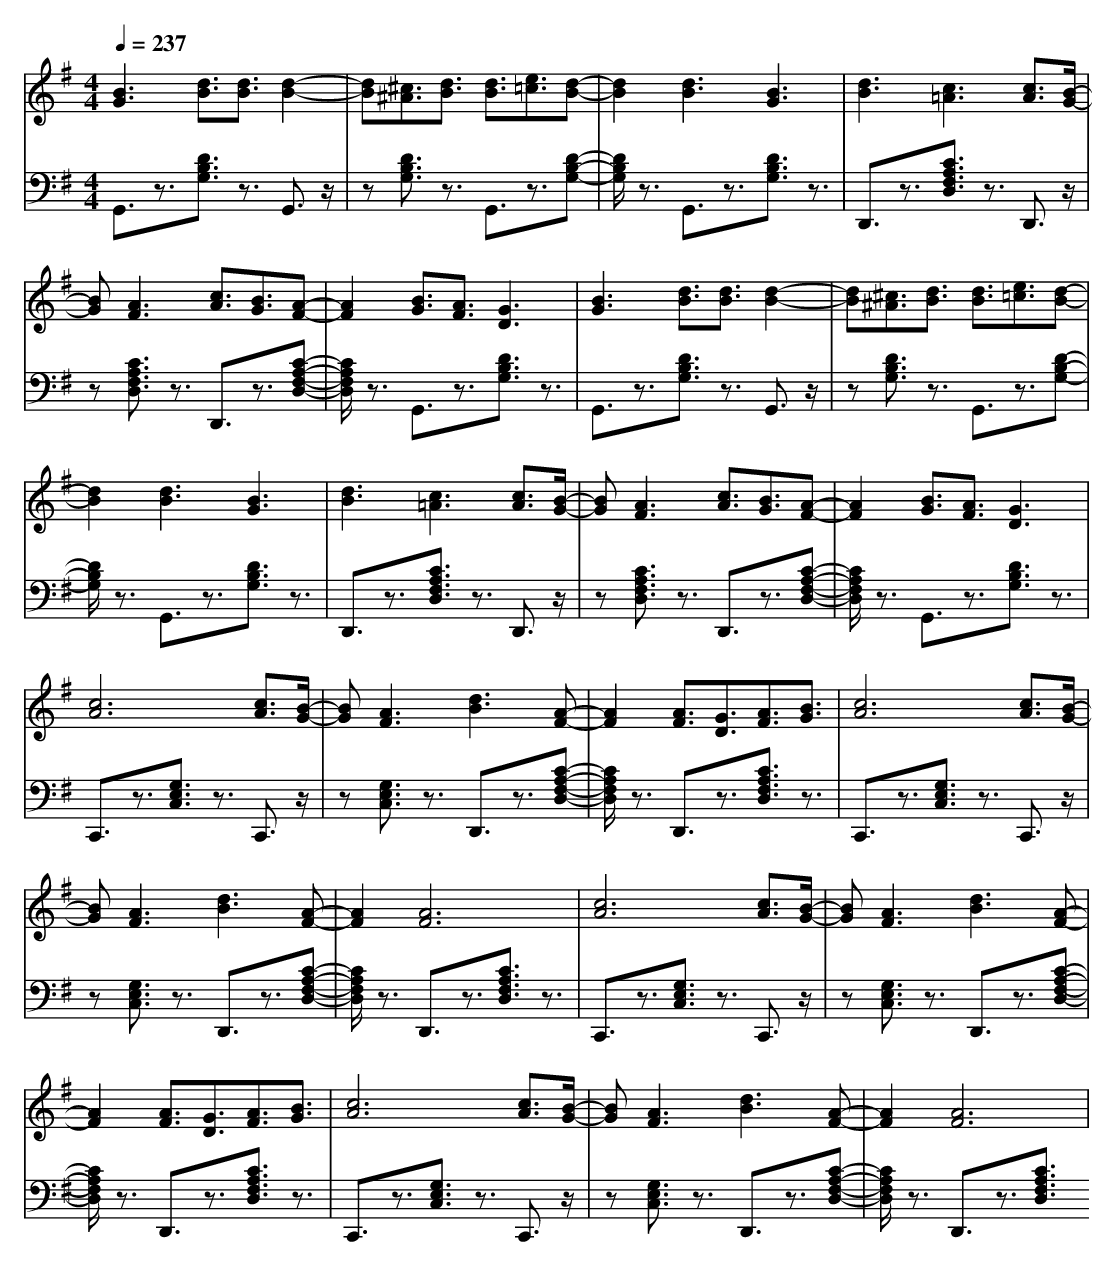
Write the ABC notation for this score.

X:1
T:
M: 4/4
L: 1/8
Q:1/4=237
K:G % 1 sharps
V:1
[B3G3][d3/2B3/2][d3/2B3/2] [d2-B2-]|[dB][^c3/2^A3/2][d3/2B3/2] [d3/2B3/2][e3/2=c3/2][d-B-]|[d2B2] [d3B3][B3G3]|[d3B3][c3=A3] [c3/2A3/2][B/2-G/2-]|
[BG][A3F3] [c3/2A3/2][B3/2G3/2][A-F-]|[A2F2] [B3/2G3/2][A3/2F3/2][G3D3]|[B3G3][d3/2B3/2][d3/2B3/2] [d2-B2-]|[dB][^c3/2^A3/2][d3/2B3/2] [d3/2B3/2][e3/2=c3/2][d-B-]|
[d2B2] [d3B3][B3G3]|[d3B3][c3=A3] [c3/2A3/2][B/2-G/2-]|[BG][A3F3] [c3/2A3/2][B3/2G3/2][A-F-]|[A2F2] [B3/2G3/2][A3/2F3/2][G3D3]|
[c6A6] [c3/2A3/2][B/2-G/2-]|[BG][A3F3] [d3B3][A-F-]|[A2F2] [A3/2F3/2][G3/2D3/2][A3/2F3/2][B3/2G3/2]|[c6A6] [c3/2A3/2][B/2-G/2-]|
[BG][A3F3] [d3B3][A-F-]|[A2F2] [A6F6]|[c6A6] [c3/2A3/2][B/2-G/2-]|[BG][A3F3] [d3B3][A-F-]|
[A2F2] [A3/2F3/2][G3/2D3/2][A3/2F3/2][B3/2G3/2]|[c6A6] [c3/2A3/2][B/2-G/2-]|[BG][A3F3] [d3B3][A-F-]|[A2F2] [A6F6]|
V:2
G,,3/2z3/2[D3/2B,3/2G,3/2]z3/2 G,,3/2z/2|z[D3/2B,3/2G,3/2]z3/2 G,,3/2z3/2[D-B,-G,-]|[D/2B,/2G,/2]z3/2 G,,3/2z3/2[D3/2B,3/2G,3/2]z3/2|D,,3/2z3/2[C3/2A,3/2F,3/2D,3/2]z3/2 D,,3/2z/2|
z[C3/2A,3/2F,3/2D,3/2]z3/2 D,,3/2z3/2[C-A,-F,-D,-]|[C/2A,/2F,/2D,/2]z3/2 G,,3/2z3/2[D3/2B,3/2G,3/2]z3/2|G,,3/2z3/2[D3/2B,3/2G,3/2]z3/2 G,,3/2z/2|z[D3/2B,3/2G,3/2]z3/2 G,,3/2z3/2[D-B,-G,-]|
[D/2B,/2G,/2]z3/2 G,,3/2z3/2[D3/2B,3/2G,3/2]z3/2|D,,3/2z3/2[C3/2A,3/2F,3/2D,3/2]z3/2 D,,3/2z/2|z[C3/2A,3/2F,3/2D,3/2]z3/2 D,,3/2z3/2[C-A,-F,-D,-]|[C/2A,/2F,/2D,/2]z3/2 G,,3/2z3/2[D3/2B,3/2G,3/2]z3/2|
C,,3/2z3/2[G,3/2E,3/2C,3/2]z3/2 C,,3/2z/2|z[G,3/2E,3/2C,3/2]z3/2 D,,3/2z3/2[C-A,-F,-D,-]|[C/2A,/2F,/2D,/2]z3/2 D,,3/2z3/2[C3/2A,3/2F,3/2D,3/2]z3/2|C,,3/2z3/2[G,3/2E,3/2C,3/2]z3/2 C,,3/2z/2|
z[G,3/2E,3/2C,3/2]z3/2 D,,3/2z3/2[C-A,-F,-D,-]|[C/2A,/2F,/2D,/2]z3/2 D,,3/2z3/2[C3/2A,3/2F,3/2D,3/2]z3/2|C,,3/2z3/2[G,3/2E,3/2C,3/2]z3/2 C,,3/2z/2|z[G,3/2E,3/2C,3/2]z3/2 D,,3/2z3/2[C-A,-F,-D,-]|
[C/2A,/2F,/2D,/2]z3/2 D,,3/2z3/2[C3/2A,3/2F,3/2D,3/2]z3/2|C,,3/2z3/2[G,3/2E,3/2C,3/2]z3/2 C,,3/2z/2|z[G,3/2E,3/2C,3/2]z3/2 D,,3/2z3/2[C-A,-F,-D,-]|[C/2A,/2F,/2D,/2]z3/2 D,,3/2z3/2[C3/2A,3/2F,3/2D,3/2]
